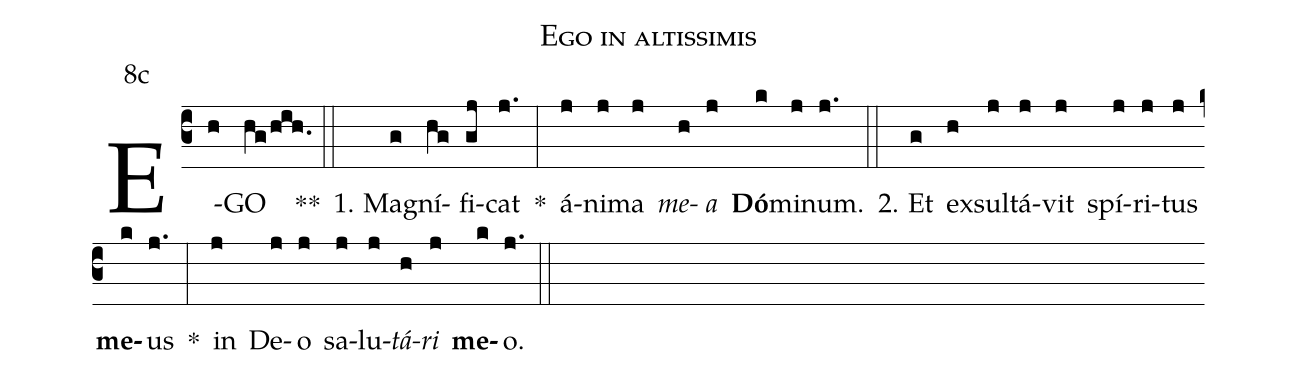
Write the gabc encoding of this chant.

name:Ego in altissimis;
office-part:Antiphona;
mode:8;
annotation:8c;
%%
(c3) E(h)GO(hg/hih.) **(::)
1. Ma(g)gní(hg)fi(gj)cat(j.) *(:) á(j)ni(j)ma(j) <i>me</i>(h)<i>a</i>(j) <b>Dó</b>(k)mi(j)num.(j.) (::)
2. Et(g) ex(h)sul(j)tá(j)vit(j) spí(j)ri(j)tus(j) <b>me</b>(k)us(j.) *(:) in(j) De(j)o(j) sa(j)lu(j)<i>tá</i>(h)<i>ri</i>(j) <b>me</b>(k)o.(j.) (::)
